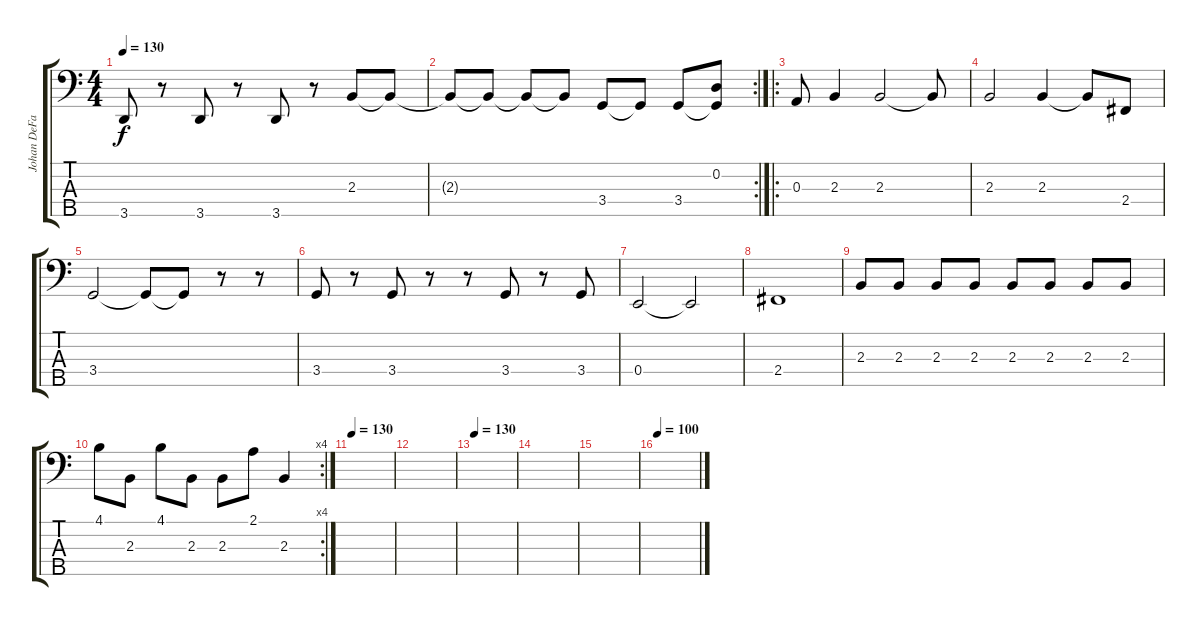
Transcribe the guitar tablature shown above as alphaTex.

\track ("Johan DeFarfalla" "Johan DeFa") {instrument electricbassfinger}
\staff {score tabs}
\tuning (G2 D2 A1 E1 B0) {hide}
\ts (4 4)
\tempo 130
\clef f4
\ks c
3.5.8{dy f} r.8 3.5.8 r.8 3.5.8 r.8 2.3.8 2.3{t}.8 |
\rc 2
2.3{t}.8 2.3{t}.8 2.3{t}.8 2.3{t}.8 3.4.8 3.4{t}.8 3.4.8 (0.2 3.4{t}).8 |
\ro
0.3.8 2.3.4 2.3.2 2.3{t}.8 |
2.3.2 2.3.4 2.3{t}.8 2.4.8 |
3.4.2 3.4{t}.8 3.4{t}.8 r.8 r.8 |
3.4.8 r.8 3.4.8 r.8 r.8 3.4.8 r.8 3.4.8 |
0.4.2 0.4{t}.2 |
2.4.1 |
2.3.8 2.3.8 2.3.8 2.3.8 2.3.8 2.3.8 2.3.8 2.3.8 |
\rc 4
4.1.8 2.3.8 4.1.8 2.3.8 2.3.8 2.1.8 2.3.4 |
\tempo 130
|
|
\tempo 130
|
|
|
\tempo 100
